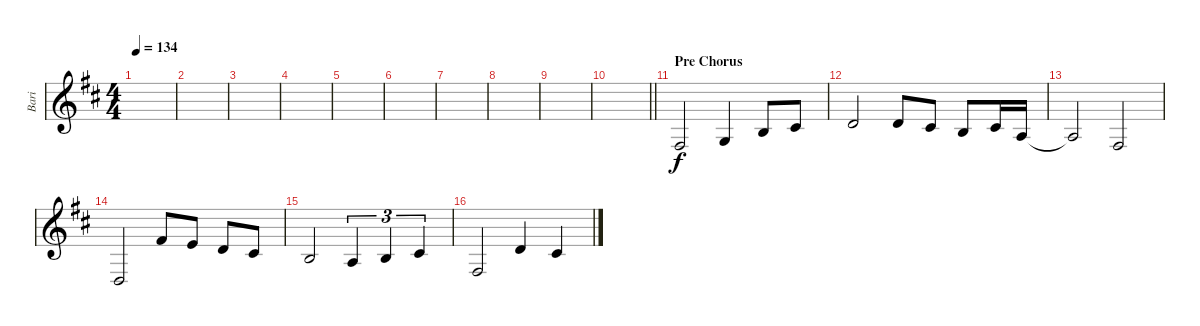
\track ("Bari" "Bari") {instrument baritonesax}
\staff {score}
\tuning (E4 B3 G3 D3 A2 E2) {hide}
\ts (4 4)
\tempo 134
\clef g2
\ks bminor
|
|
|
|
|
|
|
|
|
\barLineRight lightlight
|
\section ("" "Pre Chorus")
4.4.2 0.3.4 0.2.8 2.2.8 |
3.2.2 3.2.8 2.2.8 0.2.8 2.2.16 2.3.16 |
2.3{t}.2 4.4.2 |
0.4.2 2.1.8 0.1.8 7.3.8 2.2.8 |
0.2.2 2.3.4{tu (3 2)} 0.2.4{tu (3 2)} 2.2.4{tu (3 2)} |
4.4.2 3.2.4 2.2.4
